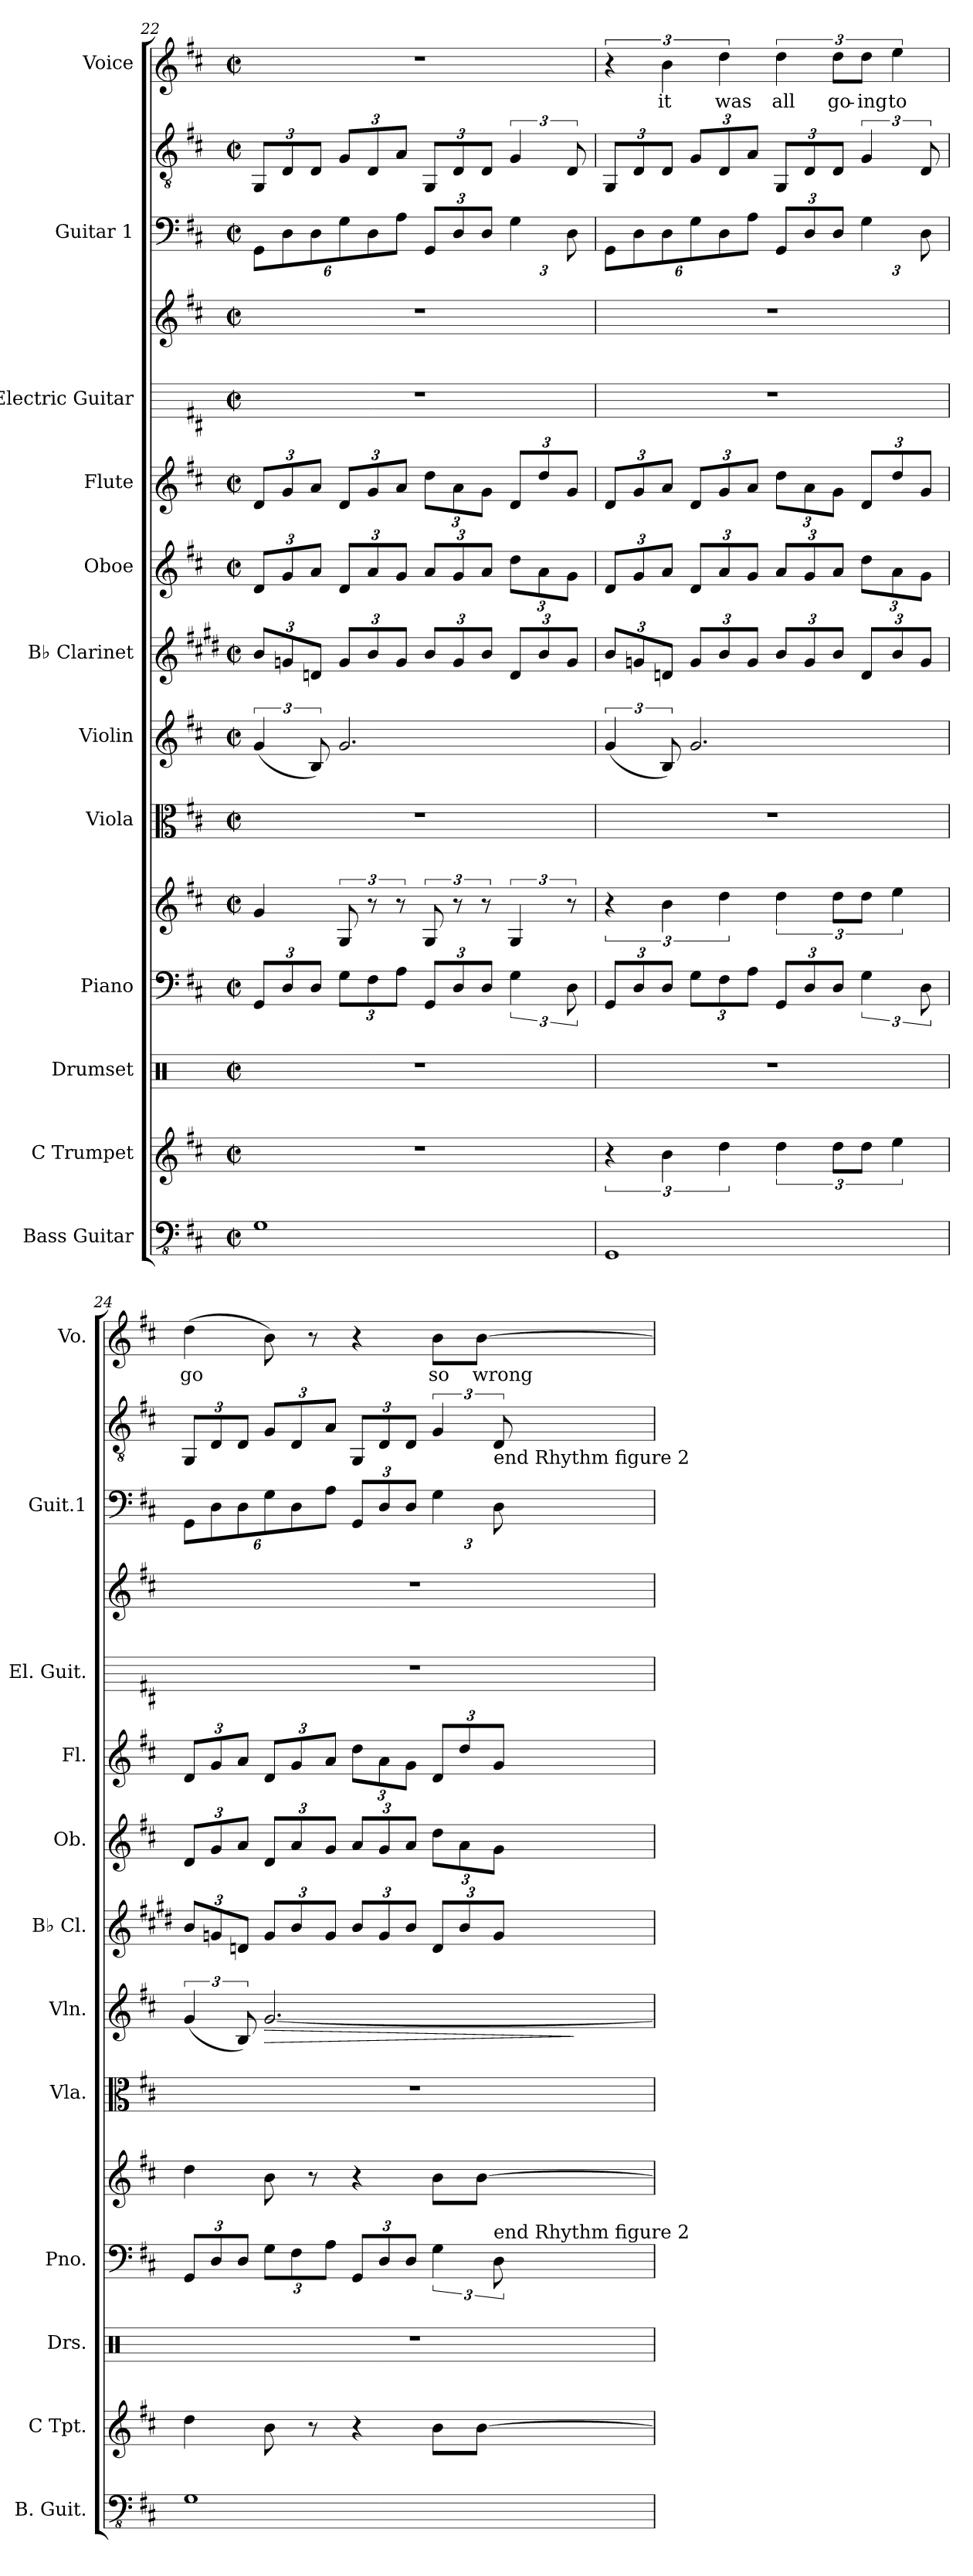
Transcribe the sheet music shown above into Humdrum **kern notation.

**kern	**kern	**kern	**kern	**kern	**kern	**kern	**dynam	**kern	**kern	**kern	**kern	**kern	**kern	**kern	**kern	**text
*part12	*part11	*part10	*part9	*part9	*part8	*part7	*part7	*part6	*part5	*part4	*part3	*part3	*part2	*part2	*part1	*part1
*staff15	*staff14	*staff13	*staff12	*staff11	*staff10	*staff9	*staff9	*staff8	*staff7	*staff6	*staff5	*staff4	*staff3	*staff2	*staff1	*staff1
*I"Bass Guitar	*I"C Trumpet	*I"Drumset	*I"Piano	*	*I"Viola	*I"Violin	*	*I"B♭ Clarinet	*I"Oboe	*I"Flute	*I"Electric Guitar	*	*I"Guitar 1	*	*I"Voice	*
*I'B. Guit.	*I'C Tpt.	*I'Drs.	*I'Pno.	*	*I'Vla.	*I'Vln.	*	*I'B♭ Cl.	*I'Ob.	*I'Fl.	*I'El. Guit.	*	*I'Guit.1	*	*I'Vo.	*
*clefFv4	*clefG2	*clefX	*clefF4	*clefG2	*clefC3	*clefG2	*	*clefG2	*clefG2	*clefG2	*	*clefG2	*	*clefGv2	*clefG2	*
*	*	*	*	*	*	*	*	*ITrd1c2	*	*	*	*	*	*	*	*
*k[f#c#]	*k[f#c#]	*k[]	*k[f#c#]	*k[f#c#]	*k[f#c#]	*k[f#c#]	*	*k[f#c#]	*k[f#c#]	*k[f#c#]	*k[f#c#]	*k[f#c#]	*k[f#c#]	*k[f#c#]	*k[f#c#]	*
*M2/2	*M2/2	*M2/2	*M2/2	*M2/2	*M2/2	*M2/2	*	*M2/2	*M2/2	*M2/2	*M2/2	*M2/2	*M2/2	*M2/2	*M2/2	*
*met(c|)	*met(c|)	*met(c|)	*met(c|)	*met(c|)	*met(c|)	*met(c|)	*	*met(c|)	*met(c|)	*met(c|)	*met(c|)	*met(c|)	*met(c|)	*met(c|)	*met(c|)	*
*	*	*	*Xbrackettup	*	*	*	*	*Xbrackettup	*Xbrackettup	*Xbrackettup	*	*	*Xbrackettup	*Xbrackettup	*	*
=22	=22	=22	=22	=22	=22	=22	=22	=22	=22	=22	=22	=22	=22	=22	=22	=22
1GG	1r	1r	12GG/L	4g/	1r	(6g/	.	12a/L	12d/L	12d/L	1r	1r	12GGL	12GG/L	1r	.
.	.	.	12D/	.	.	.	.	12fn/	12g/	12g/	.	.	12D	12D/	.	.
.	.	.	12D/J	.	.	12B/)	.	12cn/J	12a/J	12a/J	.	.	12D	12D/J	.	.
.	.	.	12G\L	12G/	.	2.g/	.	12f/L	12d/L	12d/L	.	.	12G	12G/L	.	.
.	.	.	12F#\	12r	.	.	.	12a/	12a/	12g/	.	.	12D	12D/	.	.
.	.	.	12A\J	12r	.	.	.	12f/J	12g/J	12a/J	.	.	12AJ	12A/J	.	.
.	.	.	12GG/L	12G/	.	.	.	12a/L	12a/L	12dd\L	.	.	12GGL	12GG/L	.	.
.	.	.	12D/	12r	.	.	.	12f/	12g/	12a\	.	.	12D	12D/	.	.
.	.	.	12D/J	12r	.	.	.	12a/J	12a/J	12g\J	.	.	12DJ	12D/J	.	.
*	*	*	*brackettup	*	*	*	*	*	*	*	*	*	*	*brackettup	*	*
.	.	.	6G\	6G/	.	.	.	12c/L	12dd\L	12d/L	.	.	6G	6G/	.	.
.	.	.	.	.	.	.	.	12a/	12a\	12dd/	.	.	.	.	.	.
.	.	.	12D\	12r	.	.	.	12f/J	12g\J	12g/J	.	.	12D	12D/	.	.
=23	=23	=23	=23	=23	=23	=23	=23	=23	=23	=23	=23	=23	=23	=23	=23	=23
*	*	*	*Xbrackettup	*	*	*	*	*	*	*	*	*	*	*Xbrackettup	*	*
1GGG	6r	1r	12GG/L	6r	1r	(6g/	.	12a/L	12d/L	12d/L	1r	1r	12GGL	12GG/L	6r	.
.	.	.	12D/	.	.	.	.	12fn/	12g/	12g/	.	.	12D	12D/	.	.
.	6b\	.	12D/J	6b\	.	12B/)	.	12cn/J	12a/J	12a/J	.	.	12D	12D/J	6b\	it
.	.	.	12G\L	.	.	2.g/	.	12f/L	12d/L	12d/L	.	.	12G	12G/L	.	.
.	6dd\	.	12F#\	6dd\	.	.	.	12a/	12a/	12g/	.	.	12D	12D/	6dd\	was
.	.	.	12A\J	.	.	.	.	12f/J	12g/J	12a/J	.	.	12AJ	12A/J	.	.
.	6dd\	.	12GG/L	6dd\	.	.	.	12a/L	12a/L	12dd\L	.	.	12GGL	12GG/L	6dd\	all
.	.	.	12D/	.	.	.	.	12f/	12g/	12a\	.	.	12D	12D/	.	.
.	12dd\L	.	12D/J	12dd\L	.	.	.	12a/J	12a/J	12g\J	.	.	12DJ	12D/J	12dd\L	go-
*	*	*	*brackettup	*	*	*	*	*	*	*	*	*	*	*brackettup	*	*
.	12dd\J	.	6G\	12dd\J	.	.	.	12c/L	12dd\L	12d/L	.	.	6G	6G/	12dd\J	-ing
.	6ee\	.	.	6ee\	.	.	.	12a/	12a\	12dd/	.	.	.	.	6ee\	to
.	.	.	12D\	.	.	.	.	12f/J	12g\J	12g/J	.	.	12D	12D/	.	.
!!LO:PB:g=z
=24	=24	=24	=24	=24	=24	=24	=24	=24	=24	=24	=24	=24	=24	=24	=24	=24
*	*	*	*Xbrackettup	*	*	*	*	*	*	*	*	*	*	*Xbrackettup	*	*
1GG	4dd\	1r	12GG/L	4dd\	1r	(6g/	.	12a/L	12d/L	12d/L	1r	1r	12GGL	12GG/L	(4dd\	go
.	.	.	12D/	.	.	.	.	12fn/	12g/	12g/	.	.	12D	12D/	.	.
.	.	.	12D/J	.	.	12B/)	.	12cn/J	12a/J	12a/J	.	.	12D	12D/J	.	.
!	!	!	!	!	!	!	!LO:HP:b	!	!	!	!	!	!	!	!	!
.	8b\	.	12G\L	8b\	.	[2.g/	>	12f/L	12d/L	12d/L	.	.	12G	12G/L	8b\)	.
.	.	.	12F#\	.	.	.	.	12a/	12a/	12g/	.	.	12D	12D/	.	.
.	8r	.	.	8r	.	.	.	.	.	.	.	.	.	.	8r	.
.	.	.	12A\J	.	.	.	.	12f/J	12g/J	12a/J	.	.	12AJ	12A/J	.	.
.	4r	.	12GG/L	4r	.	.	.	12a/L	12a/L	12dd\L	.	.	12GGL	12GG/L	4r	.
.	.	.	12D/	.	.	.	.	12f/	12g/	12a\	.	.	12D	12D/	.	.
.	.	.	12D/J	.	.	.	.	12a/J	12a/J	12g\J	.	.	12DJ	12D/J	.	.
*	*	*	*brackettup	*	*	*	*	*	*	*	*	*	*	*brackettup	*	*
.	8b\L	.	6G\	8b\L	.	.	.	12c/L	12dd\L	12d/L	.	.	6G	6G/	8b\L	so
.	.	.	.	.	.	.	.	12a/	12a\	12dd/	.	.	.	.	.	.
.	[8b\J	.	.	[8b\J	.	.	.	.	.	.	.	.	.	.	[8b\J	wrong
!	!	!	!	!	!	!	!	!	!	!	!	!	!	!LO:TX:b:t=end Rhythm figure 2	!	!
!	!	!	!LO:TX:a:t=end Rhythm figure 2	!	!	!	!	!	!	!	!	!	!	!	!	!
.	.	.	12D\	.	.	.	.	12f/J	12g\J	12g/J	.	.	12D	12D/	.	.
.	.	.	.	.	.	.	]	.	.	.	.	.	.	.	.	.
=	=	=	=	=	=	=	=	=	=	=	=	=	=	=	=	=
*-	*-	*-	*-	*-	*-	*-	*-	*-	*-	*-	*-	*-	*-	*-	*-	*-
